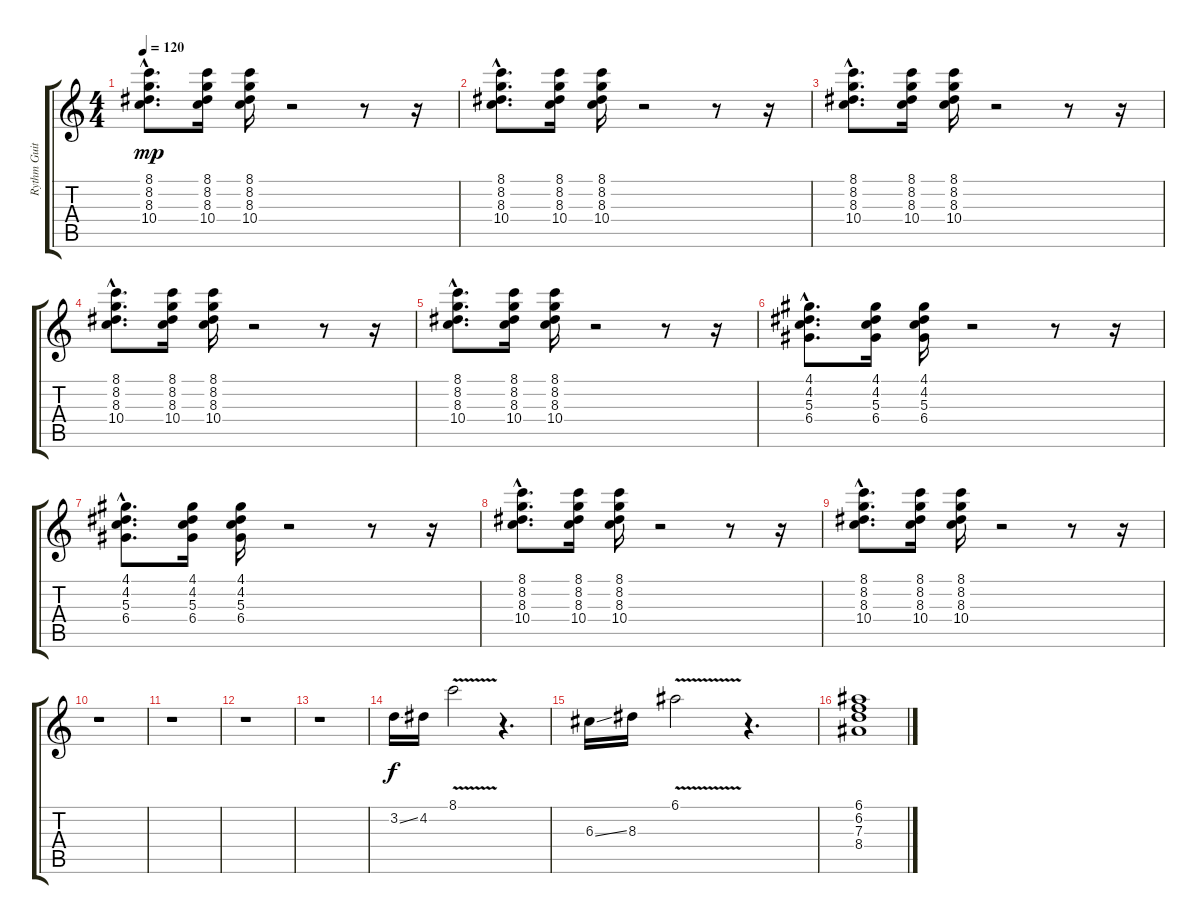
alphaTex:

\track ("Rythm Guitar" "Rythm Guit") {instrument electricguitarjazz}
\staff {score tabs}
\tuning (E4 B3 G3 D3 A2 E2) {hide}
\ts (4 4)
\tempo 120
\clef g2
\ks c
(8.1{hac} 8.2{hac} 8.3{hac} 10.4{hac}).8{d dy mp} (8.1 8.2 8.3 10.4).16 (8.1 8.2 8.3 10.4).16 r.2 r.8 r.16 |
(8.1{hac} 8.2{hac} 8.3{hac} 10.4{hac}).8{d} (8.1 8.2 8.3 10.4).16 (8.1 8.2 8.3 10.4).16 r.2 r.8 r.16 |
(8.1{hac} 8.2{hac} 8.3{hac} 10.4{hac}).8{d} (8.1 8.2 8.3 10.4).16 (8.1 8.2 8.3 10.4).16 r.2 r.8 r.16 |
(8.1{hac} 8.2{hac} 8.3{hac} 10.4{hac}).8{d} (8.1 8.2 8.3 10.4).16 (8.1 8.2 8.3 10.4).16 r.2 r.8 r.16 |
(8.1{hac} 8.2{hac} 8.3{hac} 10.4{hac}).8{d} (8.1 8.2 8.3 10.4).16 (8.1 8.2 8.3 10.4).16 r.2 r.8 r.16 |
(4.1{hac} 4.2{hac} 5.3{hac} 6.4{hac}).8{d} (4.1 4.2 5.3 6.4).16 (4.1 4.2 5.3 6.4).16 r.2 r.8 r.16 |
(4.1{hac} 4.2{hac} 5.3{hac} 6.4{hac}).8{d} (4.1 4.2 5.3 6.4).16 (4.1 4.2 5.3 6.4).16 r.2 r.8 r.16 |
(8.1{hac} 8.2{hac} 8.3{hac} 10.4{hac}).8{d} (8.1 8.2 8.3 10.4).16 (8.1 8.2 8.3 10.4).16 r.2 r.8 r.16 |
(8.1{hac} 8.2{hac} 8.3{hac} 10.4{hac}).8{d} (8.1 8.2 8.3 10.4).16 (8.1 8.2 8.3 10.4).16 r.2 r.8 r.16 |
r.1 |
r.1 |
r.1 |
r.1 |
3.2{ss}.16{dy f} 4.2.16 8.1{v}.2 r.4{d} |
6.3{ss}.16 8.3.16 6.1{v}.2 r.4{d} |
(6.1 6.2 7.3 8.4).1
